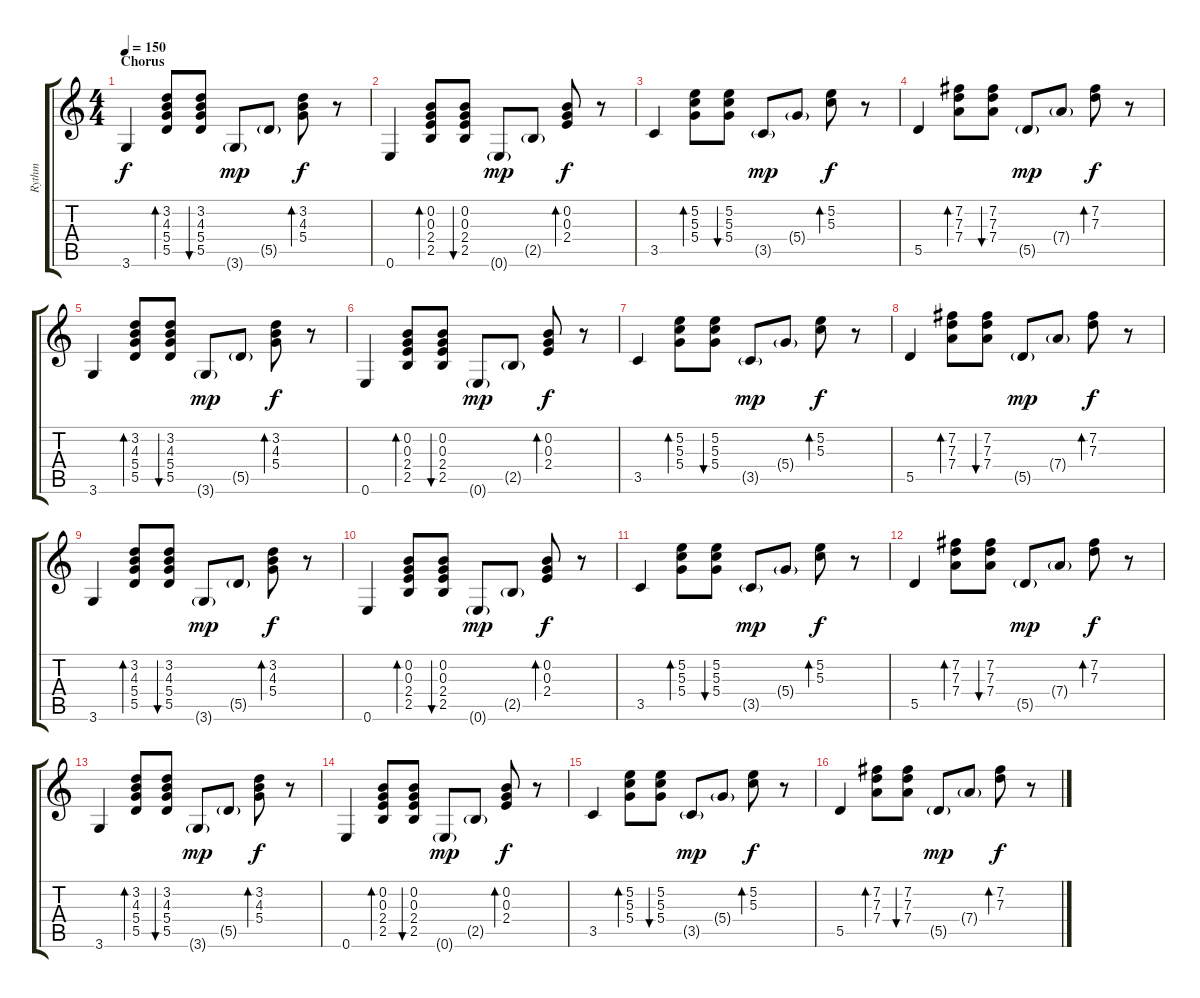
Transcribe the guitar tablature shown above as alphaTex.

\track ("Rythm" "Rythm") {instrument electricguitarmuted}
\staff {score tabs}
\tuning (E4 B3 G3 D3 A2 E2) {hide}
\ts (4 4)
\section ("" "Chorus")
\tempo 150
\clef g2
\ks c
3.6.4{dy f} (3.2 4.3 5.4 5.5).8{bd 240} (3.2 4.3 5.4 5.5).8{bu 240} 3.6{g}.8{dy mp} 5.5{g}.8 (3.2 4.3 5.4).8{bd 240 dy f} r.8 |
0.6.4 (0.2 0.3 2.4 2.5).8{bd 240} (0.2 0.3 2.4 2.5).8{bu 240} 0.6{g}.8{dy mp} 2.5{g}.8 (0.2 0.3 2.4).8{bd 240 dy f} r.8 |
3.5.4 (5.2 5.3 5.4).8{bd 240} (5.2 5.3 5.4).8{bu 240} 3.5{g}.8{dy mp} 5.4{g}.8 (5.2 5.3).8{bd 240 dy f} r.8 |
5.5.4 (7.2 7.3 7.4).8{bd 240} (7.2 7.3 7.4).8{bu 240} 5.5{g}.8{dy mp} 7.4{g}.8 (7.2 7.3).8{bd 240 dy f} r.8 |
3.6.4 (3.2 4.3 5.4 5.5).8{bd 240} (3.2 4.3 5.4 5.5).8{bu 240} 3.6{g}.8{dy mp} 5.5{g}.8 (3.2 4.3 5.4).8{bd 240 dy f} r.8 |
0.6.4 (0.2 0.3 2.4 2.5).8{bd 240} (0.2 0.3 2.4 2.5).8{bu 240} 0.6{g}.8{dy mp} 2.5{g}.8 (0.2 0.3 2.4).8{bd 240 dy f} r.8 |
3.5.4 (5.2 5.3 5.4).8{bd 240} (5.2 5.3 5.4).8{bu 240} 3.5{g}.8{dy mp} 5.4{g}.8 (5.2 5.3).8{bd 240 dy f} r.8 |
5.5.4 (7.2 7.3 7.4).8{bd 240} (7.2 7.3 7.4).8{bu 240} 5.5{g}.8{dy mp} 7.4{g}.8 (7.2 7.3).8{bd 240 dy f} r.8 |
3.6.4 (3.2 4.3 5.4 5.5).8{bd 240} (3.2 4.3 5.4 5.5).8{bu 240} 3.6{g}.8{dy mp} 5.5{g}.8 (3.2 4.3 5.4).8{bd 240 dy f} r.8 |
0.6.4 (0.2 0.3 2.4 2.5).8{bd 240} (0.2 0.3 2.4 2.5).8{bu 240} 0.6{g}.8{dy mp} 2.5{g}.8 (0.2 0.3 2.4).8{bd 240 dy f} r.8 |
3.5.4 (5.2 5.3 5.4).8{bd 240} (5.2 5.3 5.4).8{bu 240} 3.5{g}.8{dy mp} 5.4{g}.8 (5.2 5.3).8{bd 240 dy f} r.8 |
5.5.4 (7.2 7.3 7.4).8{bd 240} (7.2 7.3 7.4).8{bu 240} 5.5{g}.8{dy mp} 7.4{g}.8 (7.2 7.3).8{bd 240 dy f} r.8 |
3.6.4 (3.2 4.3 5.4 5.5).8{bd 240} (3.2 4.3 5.4 5.5).8{bu 240} 3.6{g}.8{dy mp} 5.5{g}.8 (3.2 4.3 5.4).8{bd 240 dy f} r.8 |
0.6.4 (0.2 0.3 2.4 2.5).8{bd 240} (0.2 0.3 2.4 2.5).8{bu 240} 0.6{g}.8{dy mp} 2.5{g}.8 (0.2 0.3 2.4).8{bd 240 dy f} r.8 |
3.5.4 (5.2 5.3 5.4).8{bd 240} (5.2 5.3 5.4).8{bu 240} 3.5{g}.8{dy mp} 5.4{g}.8 (5.2 5.3).8{bd 240 dy f} r.8 |
5.5.4 (7.2 7.3 7.4).8{bd 240} (7.2 7.3 7.4).8{bu 240} 5.5{g}.8{dy mp} 7.4{g}.8 (7.2 7.3).8{bd 240 dy f} r.8
